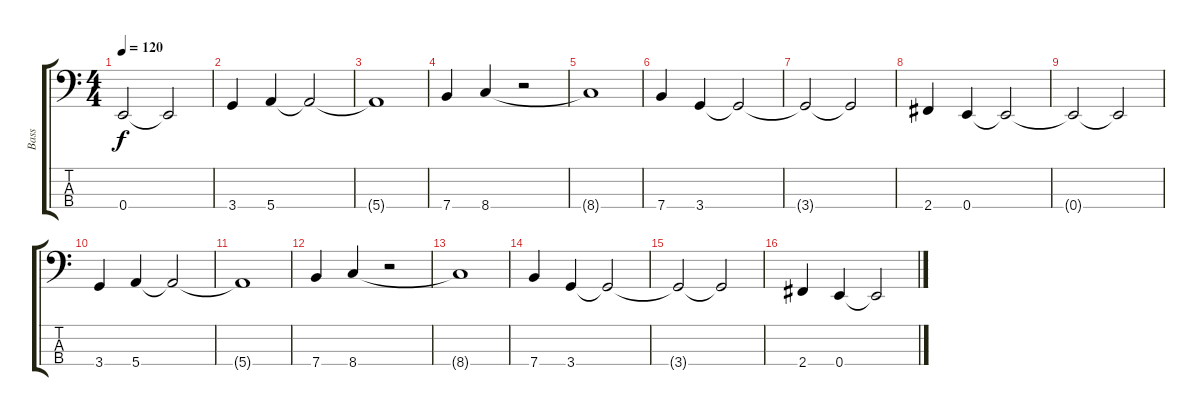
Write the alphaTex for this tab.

\track ("Bass" "Bass") {instrument electricbassfinger}
\staff {score tabs}
\tuning (G2 D2 A1 E1) {hide}
\ts (4 4)
\tempo 120
\clef f4
\ks c
0.4{t}.2{dy f} 0.4{t}.2 |
3.4.4 5.4.4 5.4{t}.2 |
5.4{t}.1 |
7.4.4 8.4.4 r.2 |
8.4{t}.1 |
7.4.4 3.4.4 3.4{t}.2 |
3.4{t}.2 3.4{t}.2 |
2.4.4 0.4.4 0.4{t}.2 |
0.4{t}.2 0.4{t}.2 |
3.4.4 5.4.4 5.4{t}.2 |
5.4{t}.1 |
7.4.4 8.4.4 r.2 |
8.4{t}.1 |
7.4.4 3.4.4 3.4{t}.2 |
3.4{t}.2 3.4{t}.2 |
2.4.4 0.4.4 0.4{t}.2
